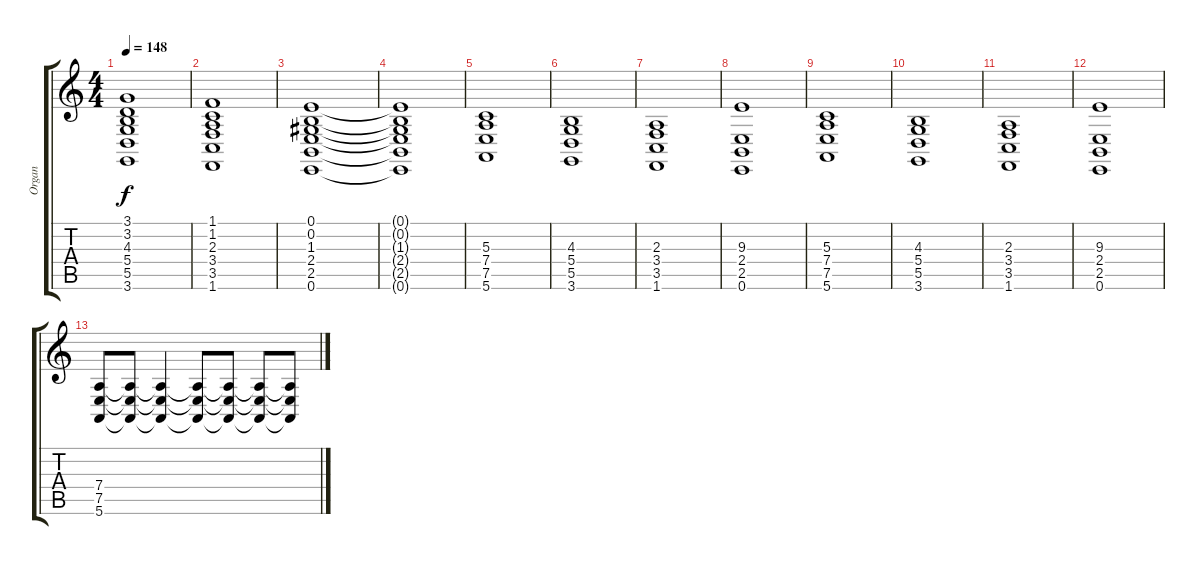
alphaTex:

\track ("Organ" "Organ") {instrument drawbarorgan}
\staff {score tabs}
\tuning (E4 B3 G3 D3 A2 E2) {hide}
\ts (4 4)
\tempo 148
\clef g2
\ks c
(3.1 3.2 4.3 5.4 5.5 3.6).1{dy f} |
(1.1 1.2 2.3 3.4 3.5 1.6).1 |
(0.1 0.2 1.3 2.4 2.5 0.6).1 |
(0.1{t} 0.2{t} 1.3{t} 2.4{t} 2.5{t} 0.6{t}).1 |
(5.3 7.4 7.5 5.6).1{volume 7} |
(4.3 5.4 5.5 3.6).1 |
(2.3 3.4 3.5 1.6).1 |
(9.3 2.4 2.5 0.6).1 |
(5.3 7.4 7.5 5.6).1 |
(4.3 5.4 5.5 3.6).1 |
(2.3 3.4 3.5 1.6).1 |
(9.3 2.4 2.5 0.6).1 |
(7.4 7.5 5.6).8 (7.4{t} 7.5{t} 5.6{t}).8 (7.4{t} 7.5{t} 5.6{t}).4 (7.4{t} 7.5{t} 5.6{t}).8{volume 6} (7.4{t} 7.5{t} 5.6{t}).8 (7.4{t} 7.5{t} 5.6{t}).8{volume 5} (7.4{t} 7.5{t} 5.6{t}).8
